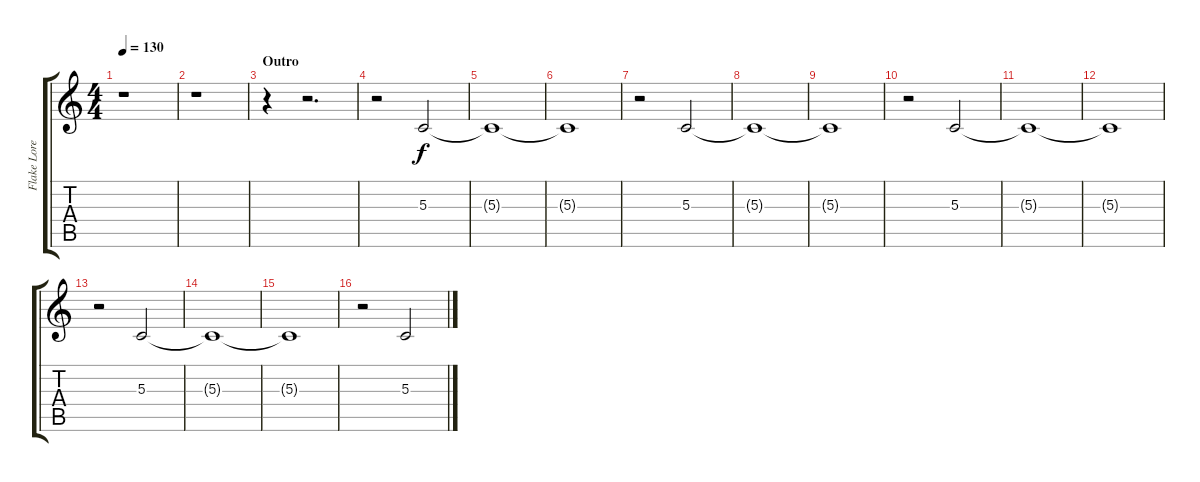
\track ("Flake Lorenz" "Flake Lore") {instrument applause}
\staff {score tabs}
\tuning (E4 B3 G3 D3 A2 E2) {hide}
\ts (4 4)
\tempo 130
\clef g2
\ks c
r.1{dy f} |
r.1 |
\section ("" "Outro")
r.4 r.2{d} |
r.2 5.3.2 |
5.3{t}.1 |
5.3{t}.1 |
r.2 5.3.2 |
5.3{t}.1 |
5.3{t}.1 |
r.2 5.3.2 |
5.3{t}.1 |
5.3{t}.1 |
r.2 5.3.2 |
5.3{t}.1 |
5.3{t}.1 |
r.2 5.3.2
